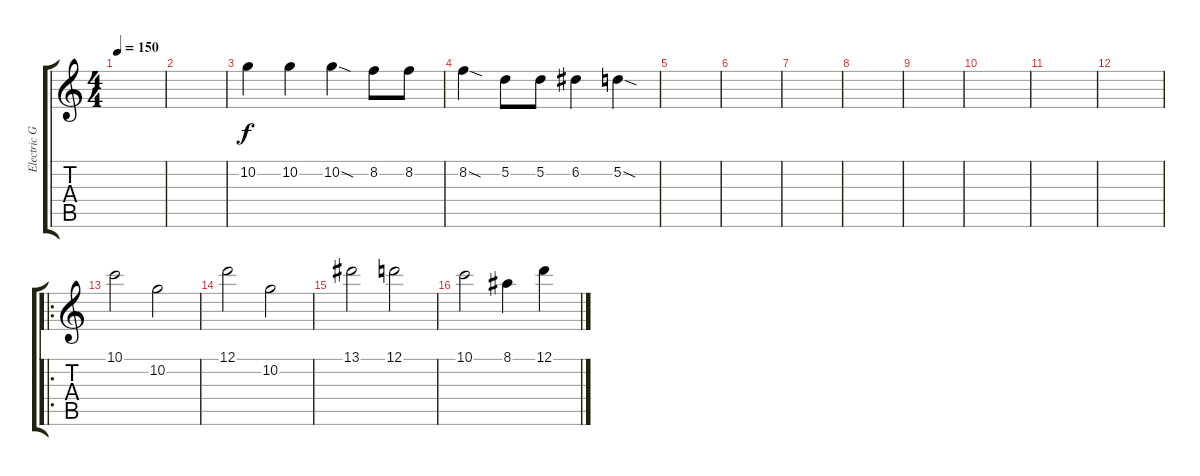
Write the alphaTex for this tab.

\track ("Electric Guitar" "Electric G") {instrument electricguitarclean}
\staff {score tabs}
\tuning (D4 A3 F3 C3 G2 C2) {hide}
\ts (4 4)
\tempo 150
\clef g2
\ks c
|
|
10.2.4 10.2.4 10.2{sod}.4 8.2.8 8.2.8 |
8.2{sod}.4 5.2.8 5.2.8 6.2.4 5.2{sod}.4 |
|
|
|
|
|
|
|
|
\ro
10.1.2 10.2.2 |
12.1.2 10.2.2 |
13.1.2 12.1.2 |
10.1.2 8.1.4 12.1.4
